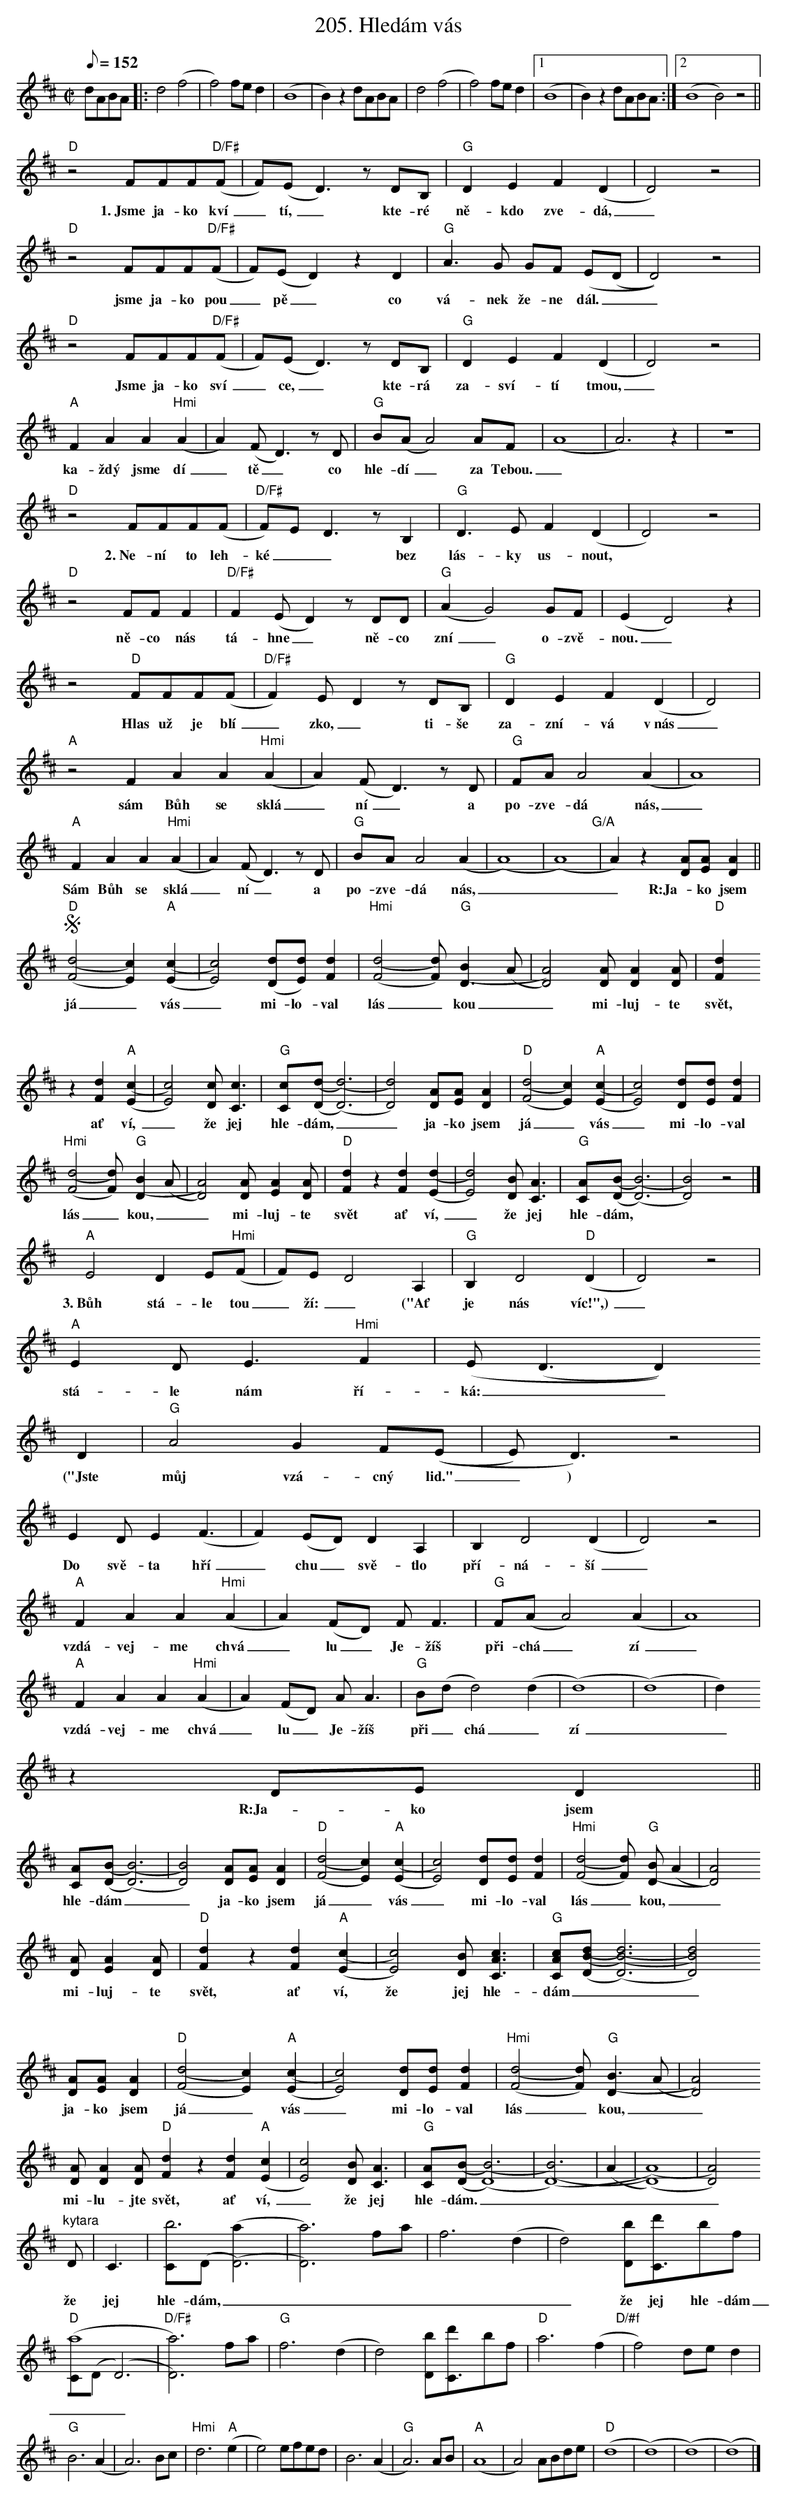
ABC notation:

X:1
T:205. Hledám vás
K:D
M:C|
Q:152
dABA [|: d4 (f4 | f4) fe d2 | (B8 | B2) z2dABA|d4 (f4 | f4) fe d2 |1 (B8 | B2) z2 dABA :|]2 (B8 B4) z4 ||
"D"z4 FFF("D/F#"F | F)(E D3) z DB, | "G"D2 E2 F2 (D2 | D4) z4 |
w:1.\ Jsme ja-ko kví_tí,_ kte-ré ně-kdo zve-dá,_
"D"z4 FFF"D/F#"(F | F)(E D2) z2 D2 | "G"A3 G GF (E(D | D4)) z4 |
w:jsme ja-ko pou_pě_ co vá-nek že-ne dál.__
"D"z4 FFF("D/F#"F | F)(E D3) z DB, | "G"D2 E2 F2 (D2 | D4) z4 |
w:Jsme ja-ko sví_ce,_ kte-rá za-sví-tí tmou,_
"A"F2 A2 A2 ("Hmi"A2 | A2) (F D3) z D | "G"B(A A4) AF |(A8 | A6) z2 | z8 |
w: ka-ždý jsme dí_tě_ co hle-dí_ za Tebou._
"D"z4 FFF(F | "D/F#"F)E D3 z B,2 | "G"D3 E F2 (D2 | D4) z4 |
w:2.\ Ne-ní to leh-ké__ bez lás-ky us-nout,
"D"z4 FF F2 | "D/F#"F2 (E D2) z  DD | ("G"A2 G4) GF | (E2 D4) z2 |
w:ně-co nás tá-hne_ ně-co zní_ o-zvě-nou._
z4 "D" FFF(F | "D/F#"F2) E D2 z DB, | "G"D2 E2 F2 (D2 | D4)|
w:Hlas už je blí_zko,_ ti-še za-zní-vá v\ nás_
"A"z4 F2 A2 A2 ("Hmi"A2 | A2) (F D3) z D | "G"FA A4 (A2 | A8) |
w:sám Bůh se sklá_ní_ a po-zve-dá nás,_
"A"F2 A2 A2 ("Hmi"A2 | A2) (F D3) z D | "G"BA A4 (A2 | (A8) | (A8)"G/A" | A2) z2 [DA][EA] [D2A2] ||
w:Sám Bůh se sklá_ní_ a po-zve-dá nás,___ R:Ja-ko jsem
!segno!"D"[(F4(d4] [E2)c2)] "A"[(E2(c2] | [E4)c4)] ([Dd][Ed]) [F2d2] | "Hmi"[(F4(d4] [F)d)] "G"[D3(B2] (A | [A4)D4)] [DA] [D2A2] [DA] | "D"[F2d2]
w:já_vás_ mi-lo-val lás_kou__ mi-luj-te svět,
z2 [F2d2] "A"[(E2(c2] | [E4)c4)] [Dc] [C3c3] | "G" [Cc][(D(d] [(D6)(d6)] | [D4)d4)] [DA][EA] [D2A2] | "D"[(F4(d4] [E2)c2)] "A"[(E2(c2] | [E4)c4)] [Dd][Ed] [F2d2] |
w:ať ví,_ že jej hle-dám,__ ja-ko jsem já_ vás_ mi-lo-val
"Hmi"[(F4(d4] [F)d)] "G"[D2(B2] (A | [A4)D4)] [DA] [E2A2] [DA] | "D"[F2d2] z2 [F2d2] [(E2(d2] | [E4)d4)] [DB] [C3A3] | "G"[CA][(D(B] [(D6)(B6)] | [D4)B4)] z4 |]
w:lás_kou,__ mi-luj-te svět ať ví,_ že jej hle-dám,
"A"E4 D2 E"Hmi"(F | F)E D4 A,2 | "G"B,2 D4 "D"(D2 | D4) z4 |
w:3.\ Bůh stá-le tou_ží:_("Ať je nás víc!",)_
"A"E2 D E3 "Hmi"F2 | (E (D3 D2))
w:stá-le nám ří-ká:__
D2 | "G"A4 G2 F((E | E) D3) z4 |
w:("Jste můj vzá-cný lid."_)
E2 D E2 (F3 | F2) (ED) D2 A,2 | B,2 D4 (D2 | D4) z4 |
w:Do svě-ta hří_chu_ svě-tlo pří-ná-ší_
"A"F2 A2 A2 "Hmi"(A2 | A2) (FD) F F3 | "G"F(A A4) (A2 | A8) |
w:vzdá-vej-me chvá_lu_ Je-žíš při-chá_zí_
"A"F2 A2 A2 "Hmi"(A2 | A2) (FD) A A3 | "G"B(d d4) (d2 | (d8) | (d8) | d2)
w:vzdá-vej-me chvá_lu_ Je-žíš při_chá_zí__
z2 DE D2 ||
w:R:Ja-ko jsem
[CA][(D(B] [(D6)(B6)] | [D4)B4)] [DA][EA] [D2A2] | "D"[(F4(d4] [E2)c2)] "A"[(E2(c2] | [E4)c4)] [Dd][Ed] [F2d2] | "Hmi"[(F4(d4] [F)d)] "G"[D(B] (A2 | [A4D4))]
w:hle-dám__ ja-ko jsem já_ vás_ mi-lo-val lás_kou,__
[DA] [E2A2] [DA] | "D"[F2d2] z2 [F2d2] "A"[(E2(c2] | [E4)c4)] [BD] [C3A3c3] | "G"[CAc][(D(B(d] [(D6)(B6)(d6)] | [D4)B4)d4)]
w:mi-luj-te svět, ať ví, že jej hle-dám___
[DA][EA] [D2A2] | "D"[(F4(d4] [E2)c2)] "A"[(E2(c2] | [E4)c4)] [Dd][Ed] [F2d2] | "Hmi"[(F4(d4] [F)d)] "G"[D2(B3] (A | [A4)D4)]
w:ja-ko jsem já_vás_ mi-lo-val lás_kou,__
[DA] [D2A2] [DA] "D"[F2d2] z2 [F2d2] ("A"[E2c2] | [E4c4]) [DB] [C3A3] | "G" [CA][(D(B] [(D8)(B6)] | [(D8)(B6)] | (A2 | [(A8))(D8]) | [D4)A4)]
w:mi-lu-jte svět, ať ví,_ že jej hle-dám._____
"kytara"[Dz4] | C3 | [Cb6](D [(D6)(a2] | [D6)a6)] fa | f6 (d2 | d4) [Db][C3d']bf | "D"[C(a8](D (D6) | "D/F#"[D6)a6)] fa | "G"f6 (d2 | d4) [Db][C3d']B'f | "D"A'6 (f2 "D/#f"| f4) de d2 |
w:že jej hle-dám,_______ že jej hle-dám___
"G"B6 (A2 | A6) Bc | "Hmi"d6 "A"(e2 | e4) efed | B6 (A2 | "G"A6) AB | "A"(A8 | A4) ABde | "D"(d8 | (d8) | (d8) | (d8) |]
